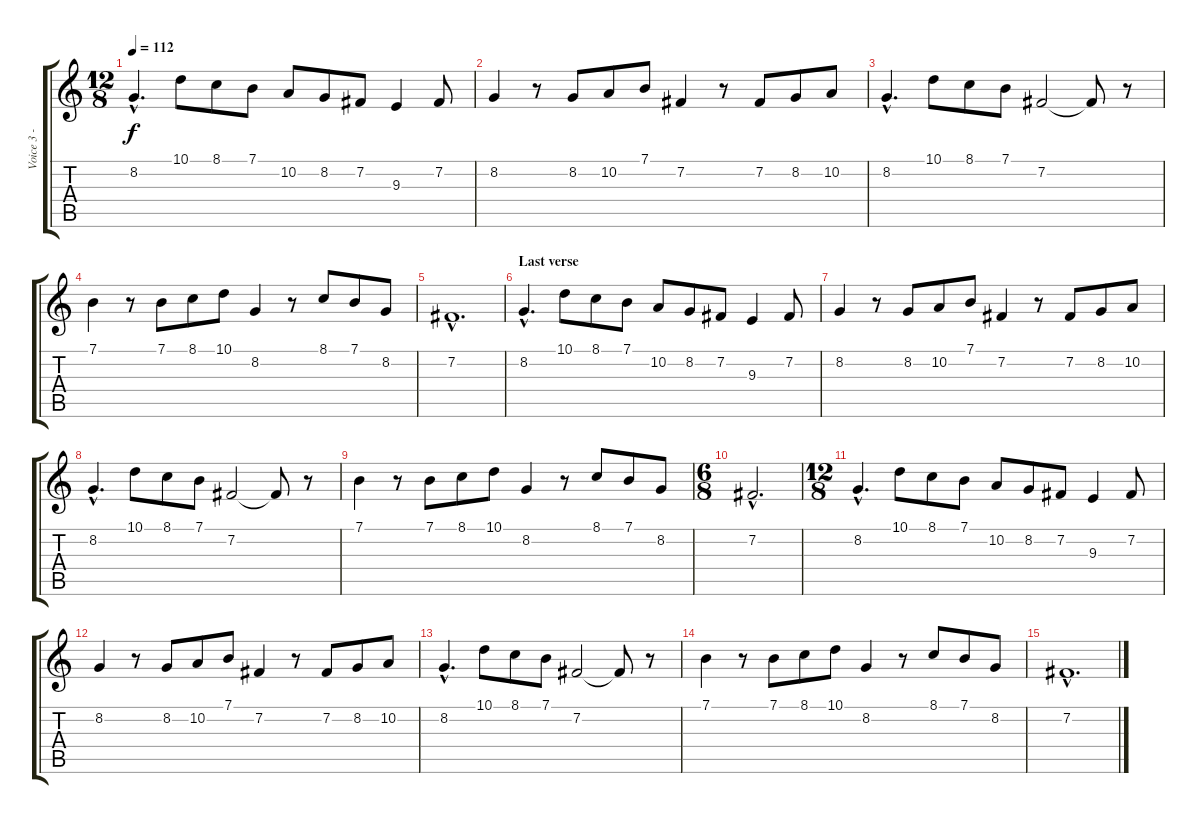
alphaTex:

\track ("Voice 3 - Lalala" "Voice 3 - ") {instrument voiceoohs}
\staff {score tabs}
\tuning (E4 B3 G3 D3 A2 E2) {hide}
\ts (12 8)
\tempo 112
\clef g2
\ks c
8.2{hac}.4{d dy f} 10.1.8 8.1.8 7.1.8 10.2.8 8.2.8 7.2.8 9.3.4 7.2.8 |
8.2.4 r.8 8.2.8 10.2.8 7.1.8 7.2.4 r.8 7.2.8 8.2.8 10.2.8 |
8.2{hac}.4{d} 10.1.8 8.1.8 7.1.8 7.2.2 7.2{t}.8 r.8 |
7.1.4 r.8 7.1.8 8.1.8 10.1.8 8.2.4 r.8 8.1.8 7.1.8 8.2.8 |
7.2{hac}.1{d} |
\section ("" "Last verse")
8.2{hac}.4{d} 10.1.8 8.1.8 7.1.8 10.2.8 8.2.8 7.2.8 9.3.4 7.2.8 |
8.2.4 r.8 8.2.8 10.2.8 7.1.8 7.2.4 r.8 7.2.8 8.2.8 10.2.8 |
8.2{hac}.4{d} 10.1.8 8.1.8 7.1.8 7.2.2 7.2{t}.8 r.8 |
7.1.4 r.8 7.1.8 8.1.8 10.1.8 8.2.4 r.8 8.1.8 7.1.8 8.2.8 |
\ts (6 8)
7.2{hac}.2{d} |
\ts (12 8)
8.2{hac}.4{d} 10.1.8 8.1.8 7.1.8 10.2.8 8.2.8 7.2.8 9.3.4 7.2.8 |
8.2.4 r.8 8.2.8 10.2.8 7.1.8 7.2.4 r.8 7.2.8 8.2.8 10.2.8 |
8.2{hac}.4{d} 10.1.8 8.1.8 7.1.8 7.2.2 7.2{t}.8 r.8 |
7.1.4 r.8 7.1.8 8.1.8 10.1.8 8.2.4 r.8 8.1.8 7.1.8 8.2.8 |
7.2{hac}.1{d}
